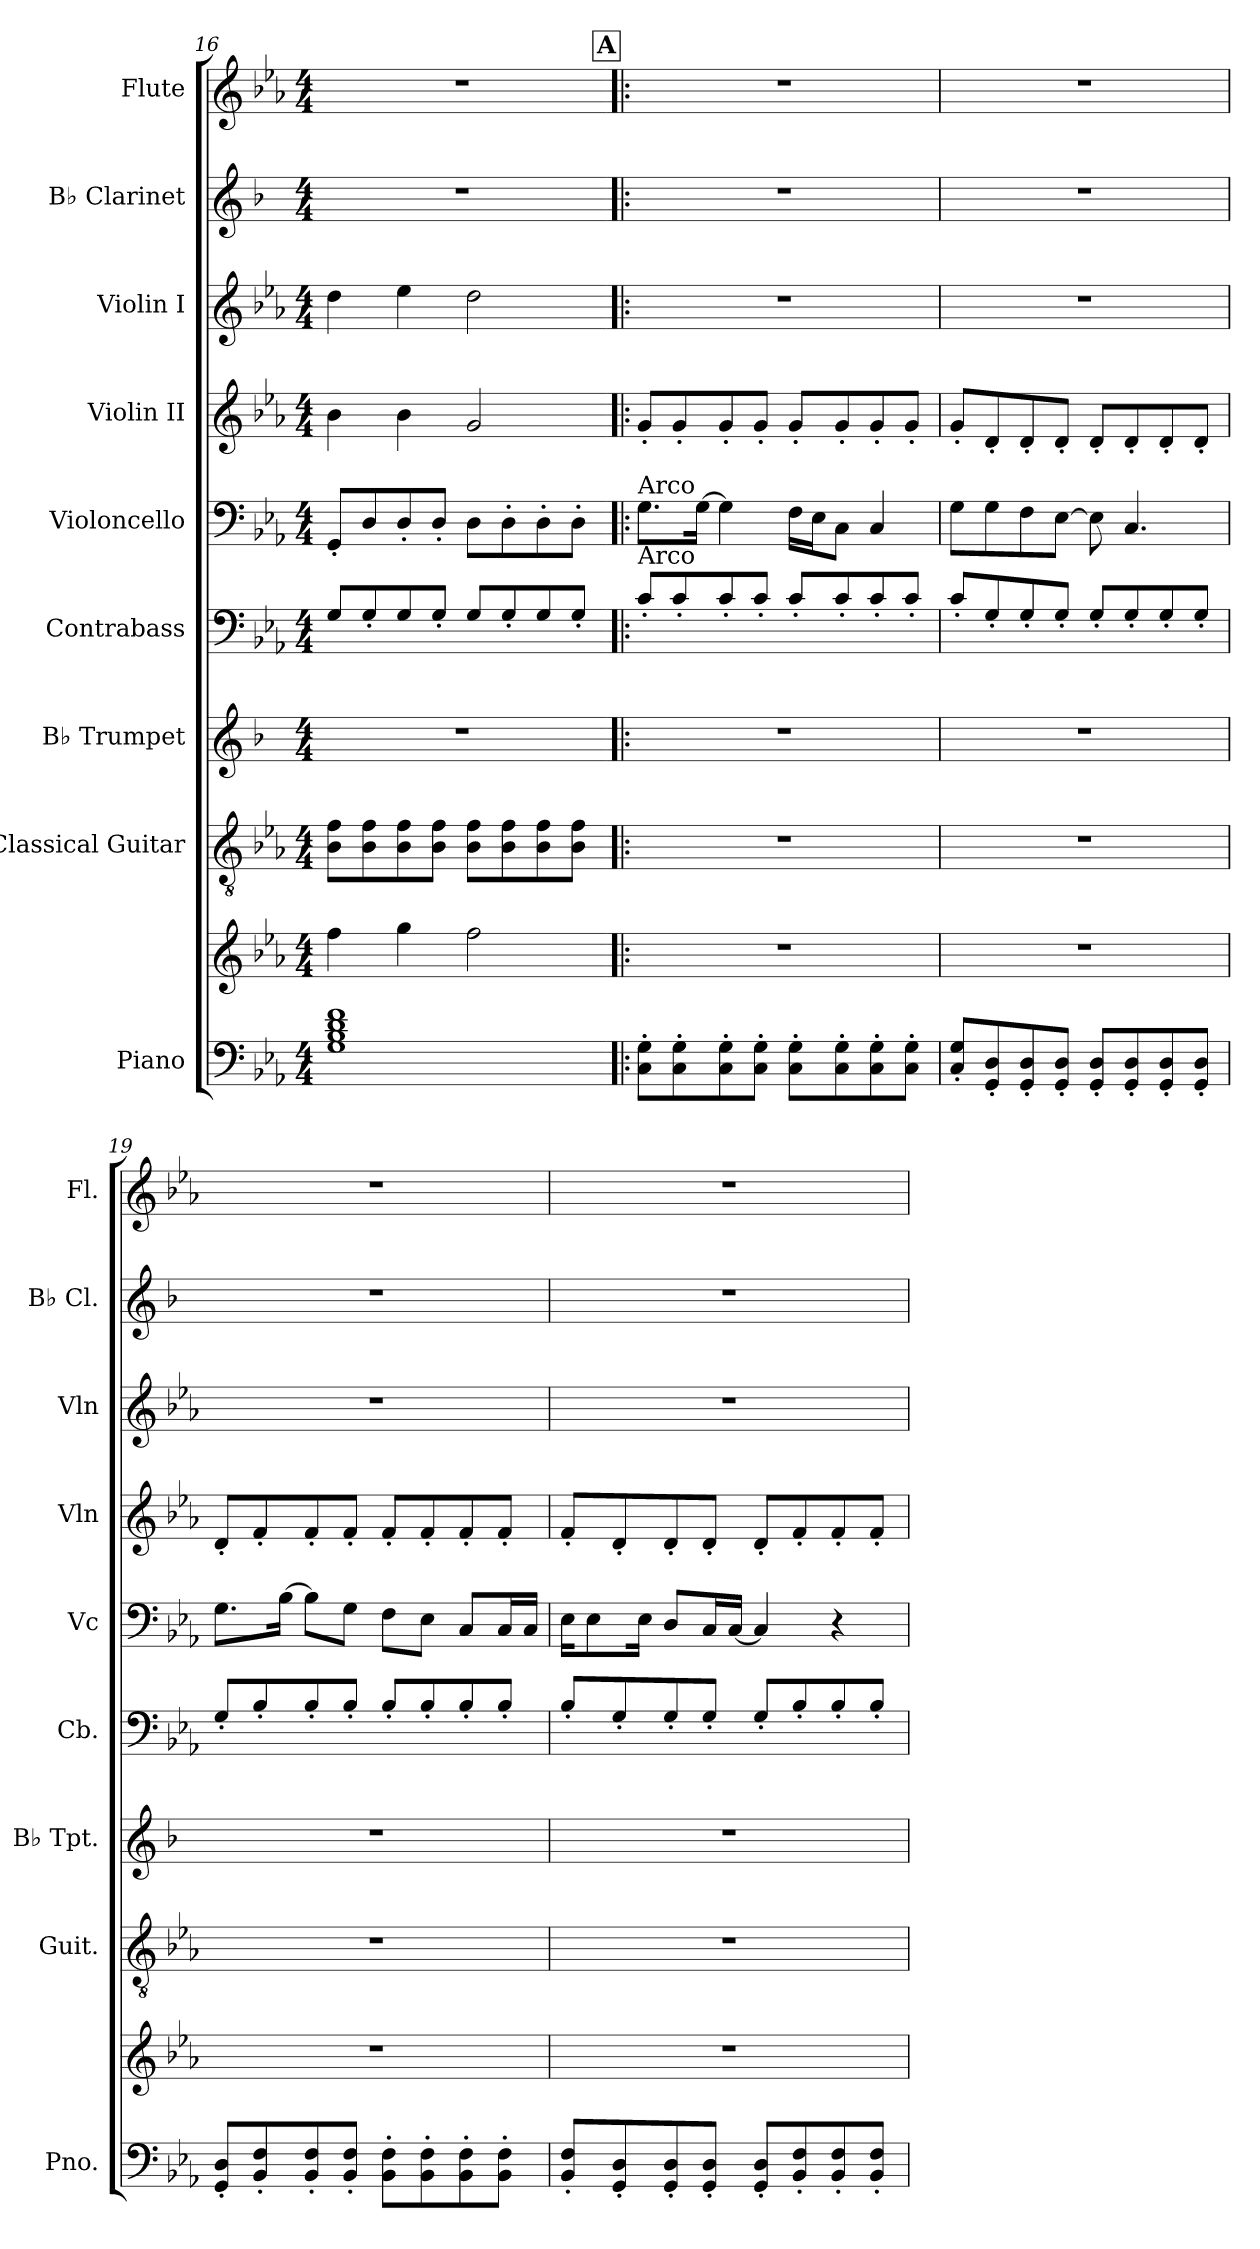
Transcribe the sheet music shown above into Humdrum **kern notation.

**kern	**kern	**kern	**kern	**kern	**kern	**kern	**kern	**kern	**kern
*part9	*part9	*part8	*part7	*part6	*part5	*part4	*part3	*part2	*part1
*staff10	*staff9	*staff8	*staff7	*staff6	*staff5	*staff4	*staff3	*staff2	*staff1
*I"Piano	*	*I"Classical Guitar	*I"B♭ Trumpet	*I"Contrabass	*I"Violoncello	*I"Violin II	*I"Violin I	*I"B♭ Clarinet	*I"Flute
*I'Pno.	*	*I'Guit.	*I'B♭ Tpt.	*I'Cb.	*I'Vc	*I'Vln	*I'Vln	*I'B♭ Cl.	*I'Fl.
*clefF4	*clefG2	*clefGv2	*clefG2	*clefF4	*clefF4	*clefG2	*clefG2	*clefG2	*clefG2
*	*	*	*ITrd1c2	*ITrd7c12	*	*	*	*ITrd1c2	*
*k[b-e-a-]	*k[b-e-a-]	*k[b-e-a-]	*k[b-e-a-]	*k[b-e-a-]	*k[b-e-a-]	*k[b-e-a-]	*k[b-e-a-]	*k[b-e-a-]	*k[b-e-a-]
*M4/4	*M4/4	*M4/4	*M4/4	*M4/4	*M4/4	*M4/4	*M4/4	*M4/4	*M4/4
=16	=16	=16	=16	=16	=16	=16	=16	=16	=16
1G 1B- 1d 1f	4ff\	8B-\ 8f\L	1r	8GG/L	8GG'/L	4b-\	4dd\	1r	1r
.	.	8B-\ 8f\	.	8GG'/	8D/	.	.	.	.
.	4gg\	8B-\ 8f\	.	8GG/	8D'/	4b-\	4ee-\	.	.
.	.	8B-\ 8f\J	.	8GG'/J	8D'/J	.	.	.	.
.	2ff\	8B-\ 8f\L	.	8GG/L	8D\L	2g/	2dd\	.	.
.	.	8B-\ 8f\	.	8GG'/	8D'\	.	.	.	.
.	.	8B-\ 8f\	.	8GG/	8D'\	.	.	.	.
.	.	8B-\ 8f\J	.	8GG'/J	8D'\J	.	.	.	.
!!LO:REH:place=s1:a:B:fs=14:t=A
=17!|:	=17!|:	=17!|:	=17!|:	=17!|:	=17!|:	=17!|:	=17!|:	=17!|:	=17!|:
!	!	!	!	!	!LO:TX:a:t=Arco	!	!	!	!
!	!	!	!	!LO:TX:a:t=Arco	!	!	!	!	!
8C\' 8G\'L	1r	1r	1r	8C'/L	8.G\L	8g'/L	1r	1r	1r
8C\' 8G\'	.	.	.	8C'/	.	8g'/	.	.	.
.	.	.	.	.	[16G\Jk	.	.	.	.
8C\' 8G\'	.	.	.	8C'/	4G\]	8g'/	.	.	.
8C\' 8G\'J	.	.	.	8C'/J	.	8g'/J	.	.	.
8C\' 8G\'L	.	.	.	8C'/L	16F\LL	8g'/L	.	.	.
.	.	.	.	.	16E-\J	.	.	.	.
8C\' 8G\'	.	.	.	8C'/	8C\J	8g'/	.	.	.
8C\' 8G\'	.	.	.	8C'/	4C/	8g'/	.	.	.
8C\' 8G\'J	.	.	.	8C'/J	.	8g'/J	.	.	.
=18	=18	=18	=18	=18	=18	=18	=18	=18	=18
8C/' 8G/'L	1r	1r	1r	8C'/L	8G\L	8g'/L	1r	1r	1r
8GG/' 8D/'	.	.	.	8GG'/	8G\	8d'/	.	.	.
8GG/' 8D/'	.	.	.	8GG'/	8F\	8d'/	.	.	.
8GG/' 8D/'J	.	.	.	8GG'/J	[8E-\J	8d'/J	.	.	.
8GG/' 8D/'L	.	.	.	8GG'/L	8E-\]	8d'/L	.	.	.
8GG/' 8D/'	.	.	.	8GG'/	4.C/	8d'/	.	.	.
8GG/' 8D/'	.	.	.	8GG'/	.	8d'/	.	.	.
8GG/' 8D/'J	.	.	.	8GG'/J	.	8d'/J	.	.	.
=19	=19	=19	=19	=19	=19	=19	=19	=19	=19
8GG/' 8D/'L	1r	1r	1r	8GG'/L	8.G\L	8d'/L	1r	1r	1r
8BB-/' 8F/'	.	.	.	8BB-'/	.	8f'/	.	.	.
.	.	.	.	.	[16B-\Jk	.	.	.	.
8BB-/' 8F/'	.	.	.	8BB-'/	8B-\L]	8f'/	.	.	.
8BB-/' 8F/'J	.	.	.	8BB-'/J	8G\J	8f'/J	.	.	.
8BB-\' 8F\'L	.	.	.	8BB-'/L	8F\L	8f'/L	.	.	.
8BB-\' 8F\'	.	.	.	8BB-'/	8E-\J	8f'/	.	.	.
8BB-\' 8F\'	.	.	.	8BB-'/	8C/L	8f'/	.	.	.
8BB-\' 8F\'J	.	.	.	8BB-'/J	16C/L	8f'/J	.	.	.
.	.	.	.	.	16C/JJ	.	.	.	.
=20	=20	=20	=20	=20	=20	=20	=20	=20	=20
8BB-/' 8F/'L	1r	1r	1r	8BB-'/L	16E-\KL	8f'/L	1r	1r	1r
.	.	.	.	.	8E-\	.	.	.	.
8GG/' 8D/'	.	.	.	8GG'/	.	8d'/	.	.	.
.	.	.	.	.	16E-\Jk	.	.	.	.
8GG/' 8D/'	.	.	.	8GG'/	8D/L	8d'/	.	.	.
8GG/' 8D/'J	.	.	.	8GG'/J	16C/L	8d'/J	.	.	.
.	.	.	.	.	[16C/JJ	.	.	.	.
8GG/' 8D/'L	.	.	.	8GG'/L	4C/]	8d'/L	.	.	.
8BB-/' 8F/'	.	.	.	8BB-'/	.	8f'/	.	.	.
8BB-/' 8F/'	.	.	.	8BB-'/	4r	8f'/	.	.	.
8BB-/' 8F/'J	.	.	.	8BB-'/J	.	8f'/J	.	.	.
=	=	=	=	=	=	=	=	=	=
*-	*-	*-	*-	*-	*-	*-	*-	*-	*-
